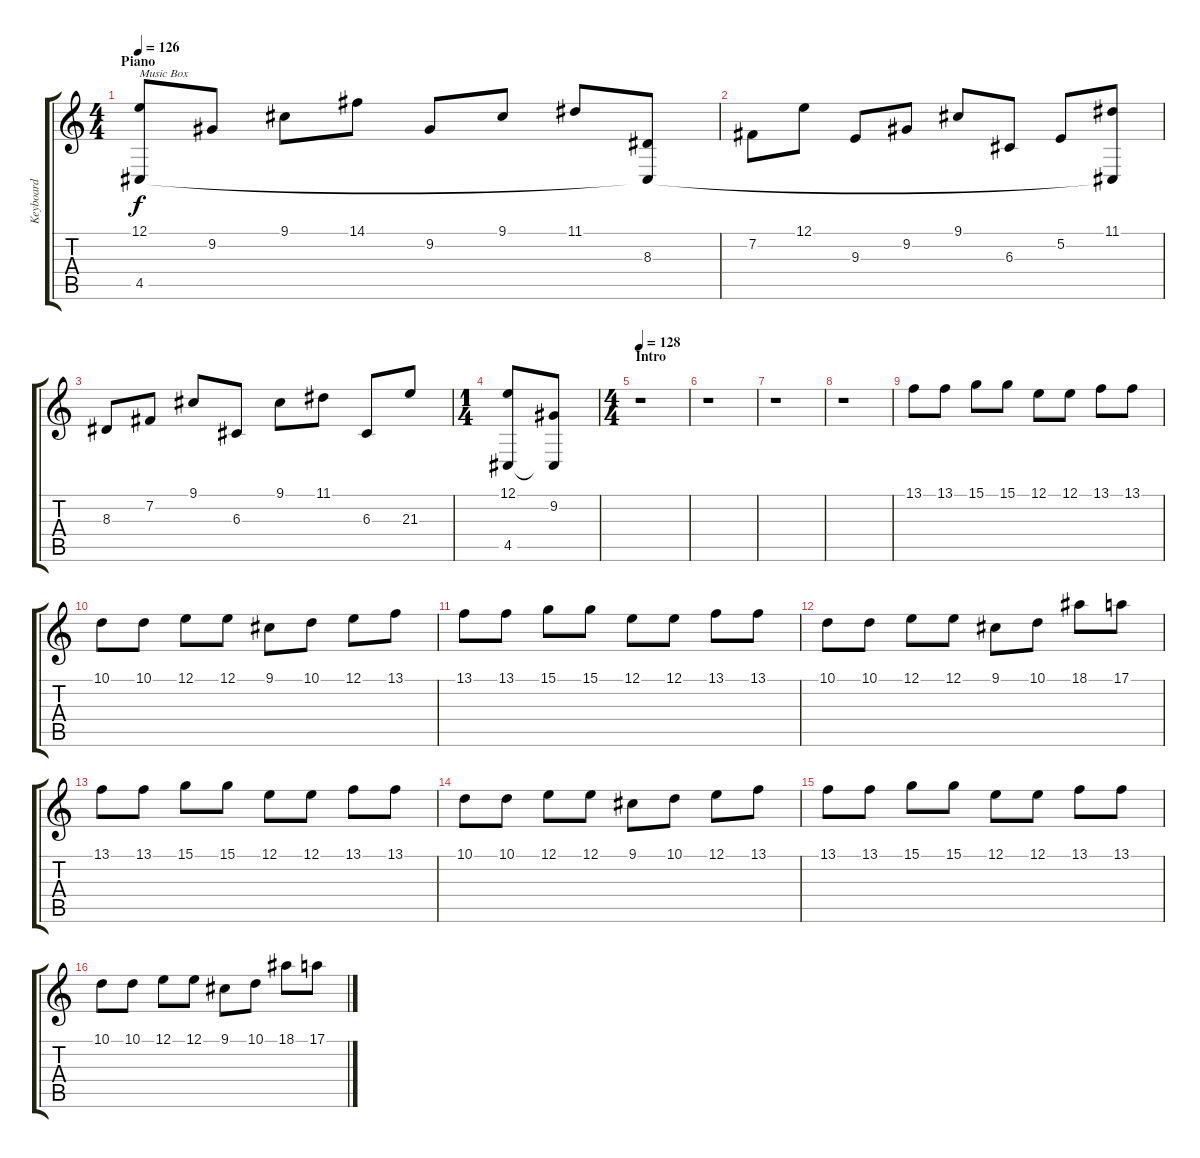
\track ("Keyboard" "Keyboard") {instrument musicbox}
\staff {score tabs}
\tuning (E4 B3 G3 D3 A2 E2) {hide}
\ts (4 4)
\section ("" "Piano")
\tempo 126
\tempo 90
\tempo 126
\clef g2
\ks c
(12.1 4.5).8{txt "Music Box" dy f volume 13 instrument acousticgrandpiano} 9.2.8 9.1.8 14.1.8 9.2.8 9.1.8 11.1.8 (8.3 4.5{t}).8 |
7.2.8 12.1.8 9.3.8 9.2.8 9.1.8 6.3.8 5.2.8 (11.1 4.5{t}).8 |
8.3.8 7.2.8 9.1.8 6.3.8 9.1.8 11.1.8 6.3.8 21.3.8 |
\ts (1 4)
(12.1 4.5).8 (9.2 4.5{t}).8 |
\ts (4 4)
\section ("" "Intro")
\tempo 128
r.1 |
r.1 |
r.1 |
r.1 |
13.1.8{instrument musicbox} 13.1.8 15.1.8 15.1.8 12.1.8 12.1.8 13.1.8 13.1.8 |
10.1.8 10.1.8 12.1.8 12.1.8 9.1.8 10.1.8 12.1.8 13.1.8 |
13.1.8 13.1.8 15.1.8 15.1.8 12.1.8 12.1.8 13.1.8 13.1.8 |
10.1.8 10.1.8 12.1.8 12.1.8 9.1.8 10.1.8 18.1.8 17.1.8 |
13.1.8 13.1.8 15.1.8 15.1.8 12.1.8 12.1.8 13.1.8 13.1.8 |
10.1.8 10.1.8 12.1.8 12.1.8 9.1.8 10.1.8 12.1.8 13.1.8 |
13.1.8 13.1.8 15.1.8 15.1.8 12.1.8 12.1.8 13.1.8 13.1.8 |
10.1.8 10.1.8 12.1.8 12.1.8 9.1.8 10.1.8 18.1.8 17.1.8
